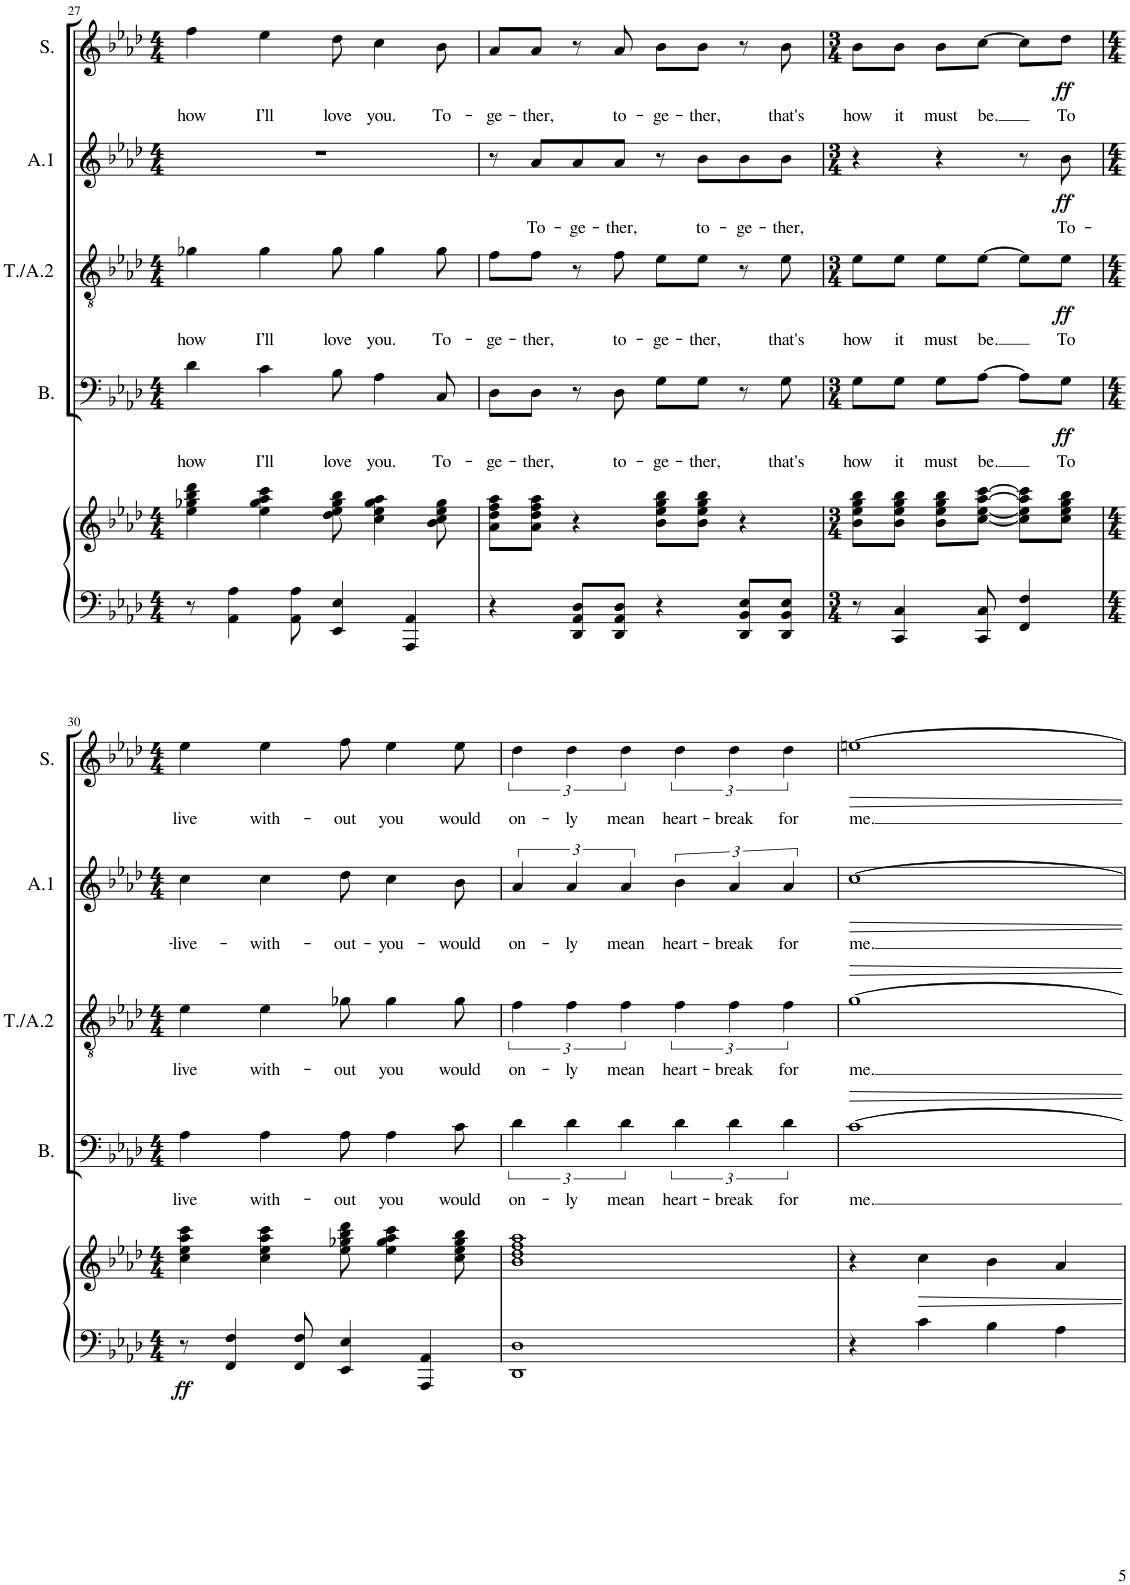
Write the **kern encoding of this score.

**kern	**kern	**dynam	**kern	**text	**dynam	**kern	**text	**dynam	**kern	**text	**dynam	**kern	**text	**dynam
*part5	*part5	*part5	*part4	*part4	*part4	*part3	*part3	*part3	*part2	*part2	*part2	*part1	*part1	*part1
*staff6	*staff5	*staff5/6	*staff4	*staff4	*staff4	*staff3	*staff3	*staff3	*staff2	*staff2	*staff2	*staff1	*staff1	*staff1
*I"Piano	*	*	*I"Bass	*	*	*I"Tenor/Alto 2	*	*	*I"Alto 1	*	*	*I"Soprano	*	*
*I'Pno	*	*	*I'B.	*	*	*I'T./A.2	*	*	*I'A.1	*	*	*I'S.	*	*
!!LO:PB:g=z
*clefF4	*clefG2	*	*clefF4	*	*	*clefGv2	*	*	*clefG2	*	*	*clefG2	*	*
*k[b-e-a-d-]	*k[b-e-a-d-]	*	*k[b-e-a-d-]	*	*	*k[b-e-a-d-]	*	*	*k[b-e-a-d-]	*	*	*k[b-e-a-d-]	*	*
*M4/4	*M4/4	*	*M4/4	*	*	*M4/4	*	*	*M4/4	*	*	*M4/4	*	*
=27	=27	=27	=27	=27	=27	=27	=27	=27	=27	=27	=27	=27	=27	=27
!	!	!	!	!LO:LY:b	!	!	!LO:LY:b	!	!	!	!	!	!LO:LY:b	!
8r	4ee-\ 4gg-X\ 4bb-\ 4ddd-\	.	4d-\	how	.	4g-X\	how	.	1r	.	.	4ff\	how	.
4AA-\ 4A-\	.	.	.	.	.	.	.	.	.	.	.	.	.	.
!	!	!	!	!LO:LY:b	!	!	!LO:LY:b	!	!	!	!	!	!LO:LY:b	!
.	4ee-\ 4gg-\ 4aa-\ 4ccc\	.	4c\	I’ll	.	4g-\	I’ll	.	.	.	.	4ee-\	I’ll	.
8AA-\ 8A-\	.	.	.	.	.	.	.	.	.	.	.	.	.	.
!	!	!	!	!LO:LY:b	!	!	!LO:LY:b	!	!	!	!	!	!LO:LY:b	!
4EE-/ 4E-/	8dd-\ 8ee-\ 8gg-\ 8bb-\	.	8B-\	love	.	8g-\	love	.	.	.	.	8dd-\	love	.
!	!	!	!	!LO:LY:b	!	!	!LO:LY:b	!	!	!	!	!	!LO:LY:b	!
.	4cc\ 4ee-\ 4gg-\ 4aa-\	.	4A-\	you.	.	4g-\	you.	.	.	.	.	4cc\	you.	.
4AAA-/ 4AA-/	.	.	.	.	.	.	.	.	.	.	.	.	.	.
!	!	!	!	!LO:LY:b	!	!	!LO:LY:b	!	!	!	!	!	!LO:LY:b	!
.	8b-\ 8cc\ 8ee-\ 8gg-\	.	8C/	To-	.	8g-\	To-	.	.	.	.	8b-\	To-	.
=28	=28	=28	=28	=28	=28	=28	=28	=28	=28	=28	=28	=28	=28	=28
!	!	!	!	!LO:LY:b	!	!	!LO:LY:b	!	!	!	!	!	!LO:LY:b	!
4r	8a-\ 8dd-\ 8ff\ 8aa-\L	.	8D-\L	-ge-	.	8f\L	-ge-	.	8r	.	.	8a-/L	-ge-	.
!	!	!	!	!LO:LY:b	!	!	!LO:LY:b	!	!	!LO:LY:b	!	!	!LO:LY:b	!
.	8a-\ 8dd-\ 8ff\ 8aa-\J	.	8D-\J	-ther,	.	8f\J	-ther,	.	8a-/L	To-	.	8a-/J	-ther,	.
!	!	!	!	!	!	!	!	!	!	!LO:LY:b	!	!	!	!
8DD-/ 8AA-/ 8D-/L	4r	.	8r	.	.	8r	.	.	8a-/	-ge-	.	8r	.	.
!	!	!	!	!LO:LY:b	!	!	!LO:LY:b	!	!	!LO:LY:b	!	!	!LO:LY:b	!
8DD-/ 8AA-/ 8D-/J	.	.	8D-\	to-	.	8f\	to-	.	8a-/J	-ther,	.	8a-/	to-	.
!	!	!	!	!LO:LY:b	!	!	!LO:LY:b	!	!	!	!	!	!LO:LY:b	!
4r	8b-\ 8ee-\ 8gg\ 8bb-\L	.	8G\L	-ge-	.	8e-\L	-ge-	.	8r	.	.	8b-\L	-ge-	.
!	!	!	!	!LO:LY:b	!	!	!LO:LY:b	!	!	!LO:LY:b	!	!	!LO:LY:b	!
.	8b-\ 8ee-\ 8gg\ 8bb-\J	.	8G\J	-ther,	.	8e-\J	-ther,	.	8b-\L	to-	.	8b-\J	-ther,	.
!	!	!	!	!	!	!	!	!	!	!LO:LY:b	!	!	!	!
8DD-/ 8BB-/ 8E-/L	4r	.	8r	.	.	8r	.	.	8b-\	-ge-	.	8r	.	.
!	!	!	!	!LO:LY:b	!	!	!LO:LY:b	!	!	!LO:LY:b	!	!	!LO:LY:b	!
8DD-/ 8BB-/ 8E-/J	.	.	8G\	that's	.	8e-\	that's	.	8b-\J	-ther,	.	8b-\	that's	.
=29	=29	=29	=29	=29	=29	=29	=29	=29	=29	=29	=29	=29	=29	=29
*M3/4	*M3/4	*	*M3/4	*	*	*M3/4	*	*	*M3/4	*	*	*M3/4	*	*
!	!	!	!	!LO:LY:b	!	!	!LO:LY:b	!	!	!	!	!	!LO:LY:b	!
8r	8b-\ 8ee-\ 8gg\ 8bb-\L	.	8G\L	how	.	8e-\L	how	.	4r	.	.	8b-\L	how	.
!	!	!	!	!LO:LY:b	!	!	!LO:LY:b	!	!	!	!	!	!LO:LY:b	!
4CC/ 4C/	8b-\ 8ee-\ 8gg\ 8bb-\J	.	8G\J	it	.	8e-\J	it	.	.	.	.	8b-\J	it	.
!	!	!	!	!LO:LY:b	!	!	!LO:LY:b	!	!	!	!	!	!LO:LY:b	!
.	8b-\ 8ee-\ 8gg\ 8bb-\L	.	8G\L	must	.	8e-\L	must	.	4r	.	.	8b-\L	must	.
!	!	!	!	!LO:LY:b	!	!	!LO:LY:b	!	!	!	!	!	!LO:LY:b	!
8CC/ 8C/	[8cc\ [8ee-\ [8aa-\ [8ccc\J	.	[8A-\J	be.	.	[8e-\J	be.	.	.	.	.	[8cc\J	be.	.
4FF/ 4F/	8cc\] 8ee-\] 8aa-\] 8ccc\]L	.	8A-\L]	.	.	8e-\L]	.	.	8r	.	.	8cc\L]	.	.
!	!	!	!	!LO:LY:b	!LO:DY:b	!	!LO:LY:b	!LO:DY:b	!	!LO:LY:b	!LO:DY:b	!	!LO:LY:b	!LO:DY:b
.	8cc\ 8ee-\ 8gg\ 8bb-\J	.	8G\J	To	ff	8e-\J	To	ff	8b-\	To-	ff	8dd-\J	To	ff
!!LO:LB:g=z
=30	=30	=30	=30	=30	=30	=30	=30	=30	=30	=30	=30	=30	=30	=30
*M4/4	*M4/4	*	*M4/4	*	*	*M4/4	*	*	*M4/4	*	*	*M4/4	*	*
!	!	!LO:DY:b=2	!	!LO:LY:b	!	!	!LO:LY:b	!	!	!LO:LY:b	!	!	!LO:LY:b	!
8r	4cc\ 4ee-\ 4aa-\ 4ccc\	ff	4A-\	live	.	4e-\	live	.	4cc\	-live-	.	4ee-\	live	.
4FF/ 4F/	.	.	.	.	.	.	.	.	.	.	.	.	.	.
!	!	!	!	!LO:LY:b	!	!	!LO:LY:b	!	!	!LO:LY:b	!	!	!LO:LY:b	!
.	4cc\ 4ee-\ 4aa-\ 4ccc\	.	4A-\	with-	.	4e-\	with-	.	4cc\	-with-	.	4ee-\	with-	.
8FF/ 8F/	.	.	.	.	.	.	.	.	.	.	.	.	.	.
!	!	!	!	!LO:LY:b	!	!	!LO:LY:b	!	!	!LO:LY:b	!	!	!LO:LY:b	!
4EE-/ 4E-/	8ee-\ 8gg-X\ 8bb-\ 8ddd-\	.	8A-\	-out	.	8g-X\	-out	.	8dd-\	-out-	.	8ff\	-out	.
!	!	!	!	!LO:LY:b	!	!	!LO:LY:b	!	!	!LO:LY:b	!	!	!LO:LY:b	!
.	4ee-\ 4gg-\ 4aa-\ 4ccc\	.	4A-\	you	.	4g-\	you	.	4cc\	-you-	.	4ee-\	you	.
4AAA-/ 4AA-/	.	.	.	.	.	.	.	.	.	.	.	.	.	.
!	!	!	!	!LO:LY:b	!	!	!LO:LY:b	!	!	!LO:LY:b	!	!	!LO:LY:b	!
.	8cc\ 8ee-\ 8gg-\ 8bb-\	.	8c\	would	.	8g-\	would	.	8b-\	-would	.	8ee-\	would	.
=31	=31	=31	=31	=31	=31	=31	=31	=31	=31	=31	=31	=31	=31	=31
!	!	!	!	!LO:LY:b	!	!	!LO:LY:b	!	!	!LO:LY:b	!	!	!LO:LY:b	!
1DD- 1D-	1b- 1dd- 1ff 1aa-	.	6d-\	on-	.	6f\	on-	.	6a-/	on-	.	6dd-\	on-	.
!	!	!	!	!LO:LY:b	!	!	!LO:LY:b	!	!	!LO:LY:b	!	!	!LO:LY:b	!
.	.	.	6d-\	-ly	.	6f\	-ly	.	6a-/	-ly	.	6dd-\	-ly	.
!	!	!	!	!LO:LY:b	!	!	!LO:LY:b	!	!	!LO:LY:b	!	!	!LO:LY:b	!
.	.	.	6d-\	mean	.	6f\	mean	.	6a-/	mean	.	6dd-\	mean	.
!	!	!	!	!LO:LY:b	!	!	!LO:LY:b	!	!	!LO:LY:b	!	!	!LO:LY:b	!
.	.	.	6d-\	heart-	.	6f\	heart-	.	6b-\	heart-	.	6dd-\	heart-	.
!	!	!	!	!LO:LY:b	!	!	!LO:LY:b	!	!	!LO:LY:b	!	!	!LO:LY:b	!
.	.	.	6d-\	-break	.	6f\	-break	.	6a-/	-break	.	6dd-\	-break	.
!	!	!	!	!LO:LY:b	!	!	!LO:LY:b	!	!	!LO:LY:b	!	!	!LO:LY:b	!
.	.	.	6d-\	for	.	6f\	for	.	6a-/	for	.	6dd-\	for	.
=32	=32	=32	=32	=32	=32	=32	=32	=32	=32	=32	=32	=32	=32	=32
!	!	!	!	!LO:LY:b	!	!	!LO:LY:b	!	!	!LO:LY:b	!	!	!LO:LY:b	!
4r	4r	.	[1c	me.	.	[1g	me.	.	[1cc	me.	.	[1een	me.	.
4c\	4cc\	.	.	.	.	.	.	.	.	.	.	.	.	.
4B-\	4b-\	.	.	.	.	.	.	.	.	.	.	.	.	.
4A-\	4a-/	.	.	.	.	.	.	.	.	.	.	.	.	.
=	=	=	=	=	=	=	=	=	=	=	=	=	=	=
*-	*-	*-	*-	*-	*-	*-	*-	*-	*-	*-	*-	*-	*-	*-
